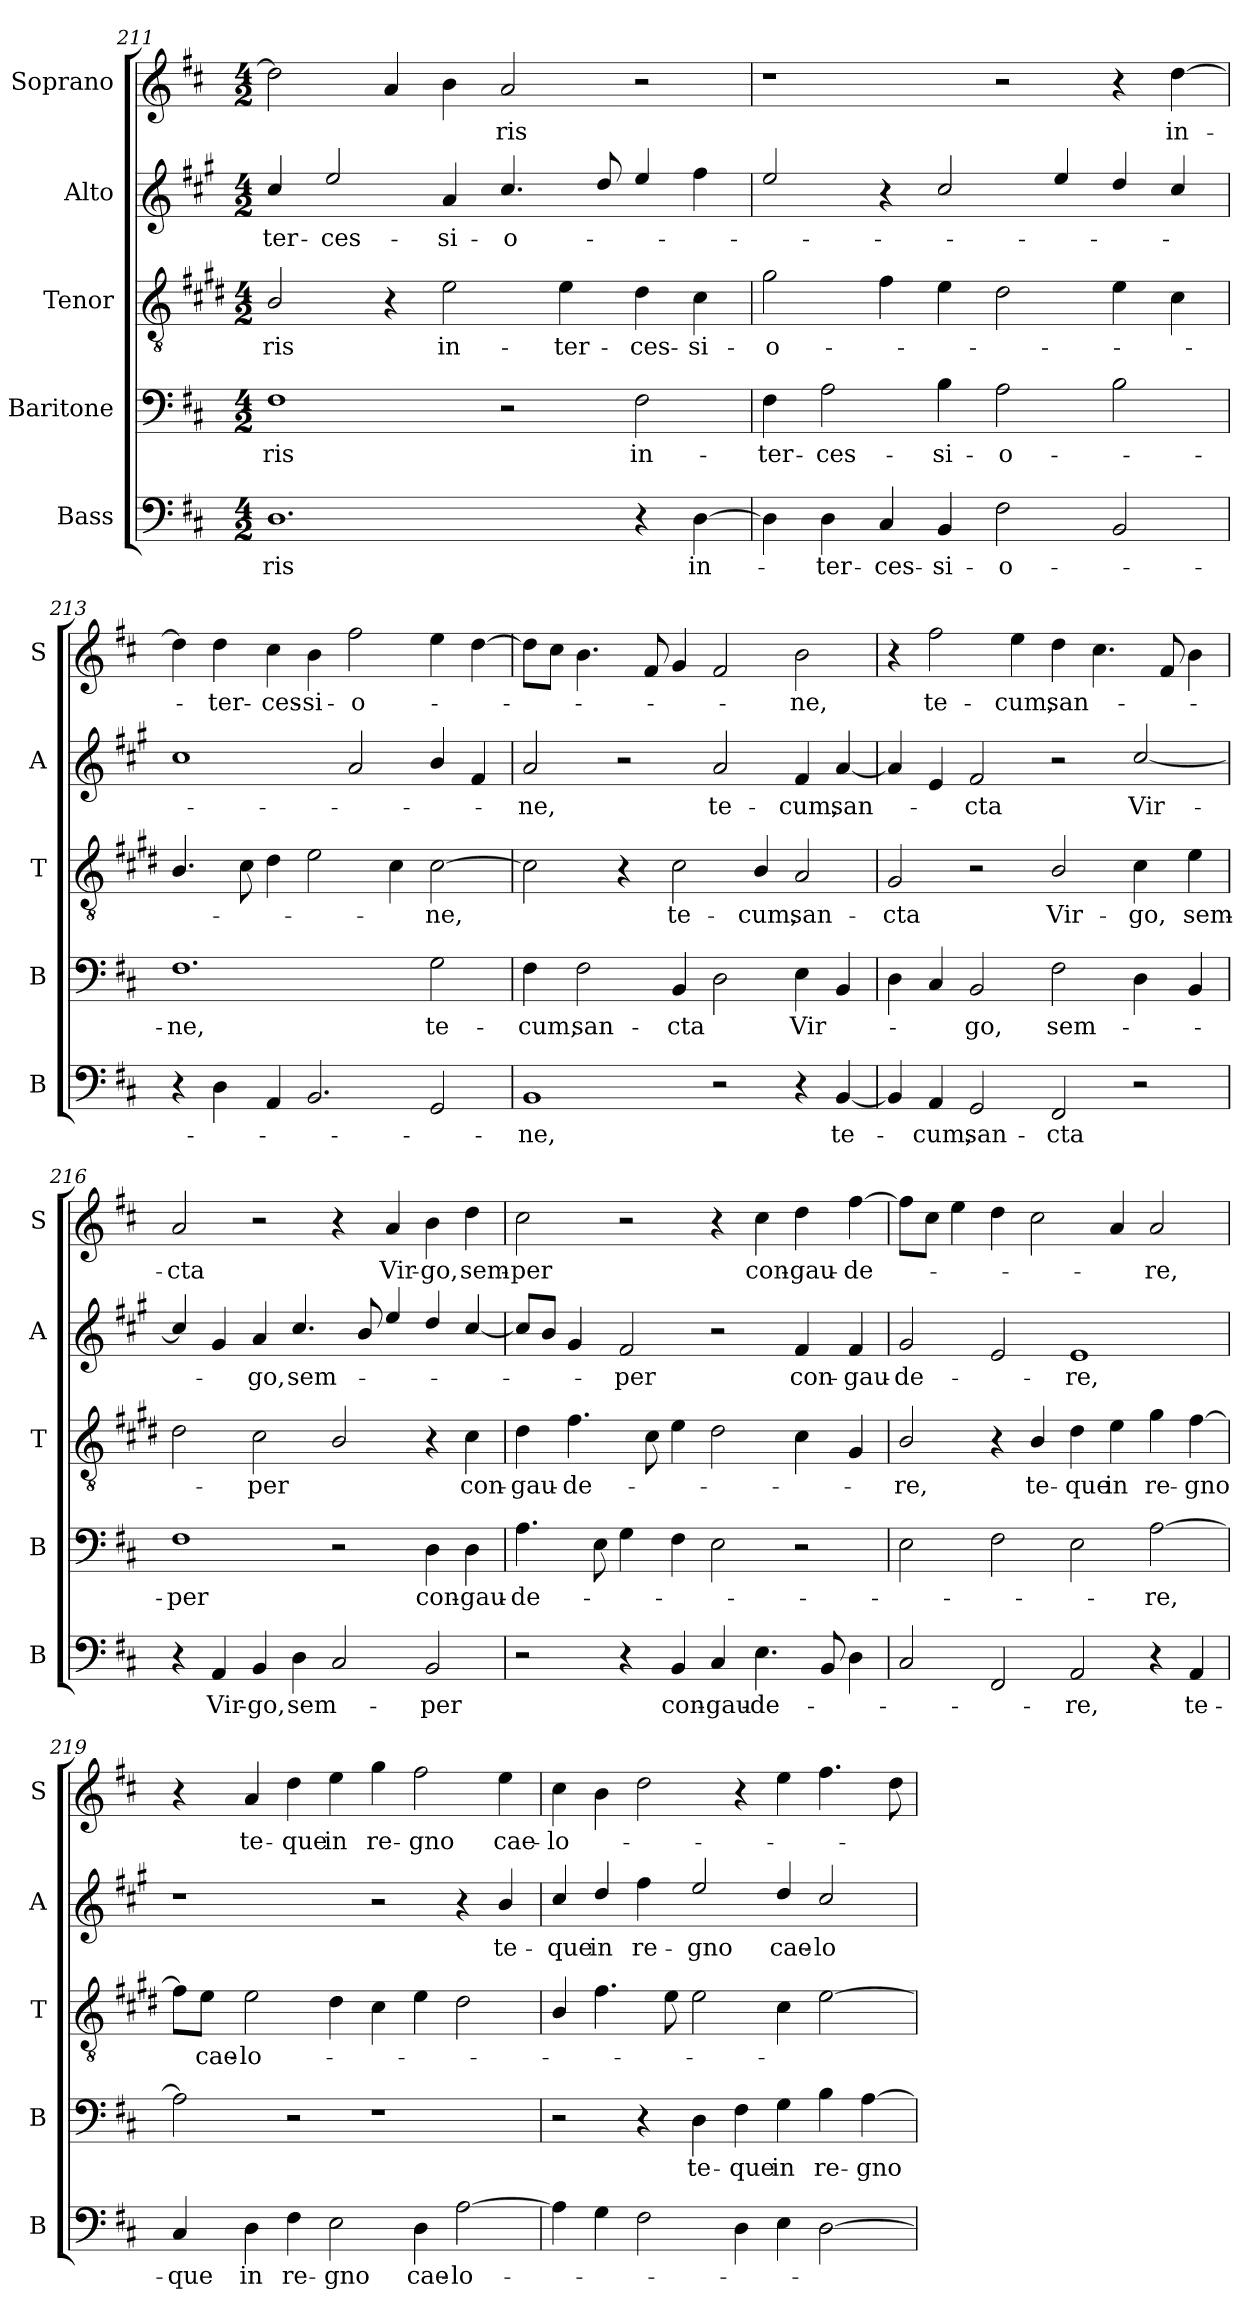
**kern	**text	**kern	**text	**kern	**text	**kern	**text	**kern	**text
*part5	*part5	*part4	*part4	*part3	*part3	*part2	*part2	*part1	*part1
*staff5	*staff5	*staff4	*staff4	*staff3	*staff3	*staff2	*staff2	*staff1	*staff1
*I"Bass	*	*I"Baritone	*	*I"Tenor	*	*I"Alto	*	*I"Soprano	*
*I'B	*	*I'B	*	*I'T	*	*I'A	*	*I'S	*
!!LO:PB:g=z
*clefF4	*	*clefF4	*	*clefGv2	*	*clefG2	*	*clefG2	*
*	*	*	*	*ITrd1c2	*	*ITrd4c7	*	*	*
*k[f#c#]	*	*k[f#c#]	*	*k[f#c#]	*	*k[f#c#]	*	*k[f#c#]	*
*D:	*	*D:	*	*D:	*	*D:	*	*D:	*
*M4/2	*	*M4/2	*	*M4/2	*	*M4/2	*	*M4/2	*
=211	=211	=211	=211	=211	=211	=211	=211	=211	=211
!	!LO:LY:b	!	!LO:LY:b	!	!LO:LY:b	!	!LO:LY:b	!	!
1.D	-ris	1F#	-ris	2A/	-ris	4f#/	-ter-	2dd\]	.
!	!	!	!	!	!	!	!LO:LY:b	!	!
.	.	.	.	.	.	2a/	-ces-	.	.
.	.	.	.	4r	.	.	.	4a/	.
!	!	!	!	!	!LO:LY:b	!	!LO:LY:b	!	!
.	.	.	.	2d\	in-	4d/	-si-	4b\	.
!	!	!	!	!	!	!	!LO:LY:b	!	!LO:LY:b
.	.	2r	.	.	.	4.f#/	-o-	2a/	-ris
!	!	!	!	!	!LO:LY:b	!	!	!	!
.	.	.	.	4d\	-ter-	.	.	.	.
.	.	.	.	.	.	8g/	.	.	.
!	!	!	!LO:LY:b	!	!LO:LY:b	!	!	!	!
4r	.	2F#\	in-	4c#\	-ces-	4a/	.	2r	.
!	!LO:LY:b	!	!	!	!LO:LY:b	!	!	!	!
[4D\	in-	.	.	4B\	-si-	4b\	.	.	.
=212	=212	=212	=212	=212	=212	=212	=212	=212	=212
!	!	!	!LO:LY:b	!	!LO:LY:b	!	!	!	!
4D\]	.	4F#\	-ter-	2f#\	-o-	2a/	.	1r	.
!	!LO:LY:b	!	!LO:LY:b	!	!	!	!	!	!
4D\	-ter-	2A\	-ces-	.	.	.	.	.	.
!	!LO:LY:b	!	!	!	!	!	!	!	!
4C#/	-ces-	.	.	4e\	.	4r	.	.	.
!	!LO:LY:b	!	!LO:LY:b	!	!	!	!	!	!
4BB/	-si-	4B\	-si-	4d\	.	2f#/	.	.	.
!	!LO:LY:b	!	!LO:LY:b	!	!	!	!	!	!
2F#\	-o-	2A\	-o-	2c#\	.	.	.	2r	.
.	.	.	.	.	.	4a/	.	.	.
2BB/	.	2B\	.	4d\	.	4g/	.	4r	.
!	!	!	!	!	!	!	!	!	!LO:LY:b
.	.	.	.	4B\	.	4f#/	.	[4dd\	in-
=213	=213	=213	=213	=213	=213	=213	=213	=213	=213
!	!	!	!LO:LY:b	!	!	!	!	!	!
4r	.	1.F#	-ne,	4.A/	.	1f#	.	4dd\]	.
!	!	!	!	!	!	!	!	!	!LO:LY:b
4D\	.	.	.	.	.	.	.	4dd\	-ter-
.	.	.	.	8B\	.	.	.	.	.
!	!	!	!	!	!	!	!	!	!LO:LY:b
4AA/	.	.	.	4c#\	.	.	.	4cc#\	-ces-
!	!	!	!	!	!	!	!	!	!LO:LY:b
2.BB/	.	.	.	2d\	.	.	.	4b\	-si-
!	!	!	!	!	!	!	!	!	!LO:LY:b
.	.	.	.	.	.	2d/	.	2ff#\	-o-
.	.	.	.	4B\	.	.	.	.	.
!	!	!	!LO:LY:b	!	!LO:LY:b	!	!	!	!
2GG/	.	2G\	te-	[2B\	-ne,	4e/	.	4ee\	.
.	.	.	.	.	.	4B/	.	[4dd\	.
!!LO:LB:g=z
=214	=214	=214	=214	=214	=214	=214	=214	=214	=214
!	!LO:LY:b	!	!LO:LY:b	!	!	!	!LO:LY:b	!	!
1BB	-ne,	4F#\	-cum,	2B\]	.	2d/	-ne,	8dd\L]	.
.	.	.	.	.	.	.	.	8cc#\J	.
!	!	!	!LO:LY:b	!	!	!	!	!	!
.	.	2F#\	san-	.	.	.	.	4.b\	.
.	.	.	.	4r	.	2r	.	.	.
.	.	.	.	.	.	.	.	8f#/	.
!	!	!	!LO:LY:b	!	!LO:LY:b	!	!	!	!
.	.	4BB/	-cta	2B\	te-	.	.	4g/	.
!	!	!	!	!	!	!	!LO:LY:b	!	!
2r	.	2D\	.	.	.	2d/	te-	2f#/	.
!	!	!	!	!	!LO:LY:b	!	!	!	!
.	.	.	.	4A/	-cum,	.	.	.	.
!	!	!	!LO:LY:b	!	!LO:LY:b	!	!LO:LY:b	!	!LO:LY:b
4r	.	4E\	Vir-	2G/	san-	4B/	-cum,	2b\	-ne,
!	!LO:LY:b	!	!	!	!	!	!LO:LY:b	!	!
[4BB/	te-	4BB/	.	.	.	[4d/	san-	.	.
=215	=215	=215	=215	=215	=215	=215	=215	=215	=215
!	!	!	!	!	!LO:LY:b	!	!	!	!
4BB/]	.	4D\	.	2F#/	-cta	4d/]	.	4r	.
!	!LO:LY:b	!	!	!	!	!	!	!	!LO:LY:b
4AA/	-cum,	4C#/	.	.	.	4A/	.	2ff#\	te-
!	!LO:LY:b	!	!LO:LY:b	!	!	!	!LO:LY:b	!	!
2GG/	san-	2BB/	-go,	2r	.	2B/	-cta	.	.
!	!	!	!	!	!	!	!	!	!LO:LY:b
.	.	.	.	.	.	.	.	4ee\	-cum,
!	!LO:LY:b	!	!LO:LY:b	!	!LO:LY:b	!	!	!	!LO:LY:b
2FF#/	-cta	2F#\	sem-	2A/	Vir-	2r	.	4dd\	san-
.	.	.	.	.	.	.	.	4.cc#\	.
!	!	!	!	!	!LO:LY:b	!	!LO:LY:b	!	!
2r	.	4D\	.	4B\	-go,	[2f#/	Vir-	.	.
.	.	.	.	.	.	.	.	8f#/	.
!	!	!	!	!	!LO:LY:b	!	!	!	!
.	.	4BB/	.	4d\	sem-	.	.	4b\	.
!!LO:PB:g=z
=216	=216	=216	=216	=216	=216	=216	=216	=216	=216
!	!	!	!LO:LY:b	!	!	!	!	!	!LO:LY:b
4r	.	1F#	-per	2c#\	.	4f#/]	.	2a/	-cta
!	!LO:LY:b	!	!	!	!	!	!	!	!
4AA/	Vir-	.	.	.	.	4c#/	.	.	.
!	!LO:LY:b	!	!	!	!LO:LY:b	!	!LO:LY:b	!	!
4BB/	-go,	.	.	2B\	-per	4d/	-go,	2r	.
!	!LO:LY:b	!	!	!	!	!	!LO:LY:b	!	!
4D\	sem-	.	.	.	.	4.f#/	sem-	.	.
2C#/	.	2r	.	2A/	.	.	.	4r	.
.	.	.	.	.	.	8e/	.	.	.
!	!	!	!	!	!	!	!	!	!LO:LY:b
.	.	.	.	.	.	4a/	.	4a/	Vir-
!	!LO:LY:b	!	!LO:LY:b	!	!	!	!	!	!LO:LY:b
2BB/	-per	4D\	con-	4r	.	4g/	.	4b\	-go,
!	!	!	!LO:LY:b	!	!LO:LY:b	!	!	!	!LO:LY:b
.	.	4D\	-gau-	4B\	con-	[4f#/	.	4dd\	sem-
=217	=217	=217	=217	=217	=217	=217	=217	=217	=217
!	!	!	!LO:LY:b	!	!LO:LY:b	!	!	!	!LO:LY:b
2r	.	4.A\	-de-	4c#\	-gau-	8f#/L]	.	2cc#\	-per
.	.	.	.	.	.	8e/J	.	.	.
!	!	!	!	!	!LO:LY:b	!	!	!	!
.	.	.	.	4.e\	-de-	4c#/	.	.	.
.	.	8E\	.	.	.	.	.	.	.
!	!	!	!	!	!	!	!LO:LY:b	!	!
4r	.	4G\	.	.	.	2B/	-per	2r	.
.	.	.	.	8B\	.	.	.	.	.
!	!LO:LY:b	!	!	!	!	!	!	!	!
4BB/	con-	4F#\	.	4d\	.	.	.	.	.
!	!LO:LY:b	!	!	!	!	!	!	!	!
4C#/	-gau-	2E\	.	2c#\	.	2r	.	4r	.
!	!LO:LY:b	!	!	!	!	!	!	!	!LO:LY:b
4.E\	-de-	.	.	.	.	.	.	4cc#\	con-
!	!	!	!	!	!	!	!LO:LY:b	!	!LO:LY:b
.	.	2r	.	4B\	.	4B/	con-	4dd\	-gau-
8BB/	.	.	.	.	.	.	.	.	.
!	!	!	!	!	!	!	!LO:LY:b	!	!LO:LY:b
4D\	.	.	.	4F#/	.	4B/	-gau-	[4ff#\	-de-
=218	=218	=218	=218	=218	=218	=218	=218	=218	=218
!	!	!	!	!	!LO:LY:b	!	!LO:LY:b	!	!
2C#/	.	2E\	.	2A/	-re,	2c#/	-de-	8ff#\L]	.
.	.	.	.	.	.	.	.	8cc#\J	.
.	.	.	.	.	.	.	.	4ee\	.
2FF#/	.	2F#\	.	4r	.	2A/	.	4dd\	.
!	!	!	!	!	!LO:LY:b	!	!	!	!
.	.	.	.	4A/	te-	.	.	2cc#\	.
!	!LO:LY:b	!	!	!	!LO:LY:b	!	!LO:LY:b	!	!
2AA/	-re,	2E\	.	4c#\	-que	1A	-re,	.	.
!	!	!	!	!	!LO:LY:b	!	!	!	!
.	.	.	.	4d\	in	.	.	4a/	.
!	!	!	!LO:LY:b	!	!LO:LY:b	!	!	!	!LO:LY:b
4r	.	[2A\	-re,	4f#\	re-	.	.	2a/	-re,
!	!LO:LY:b	!	!	!	!LO:LY:b	!	!	!	!
4AA/	te-	.	.	[4e\	-gno	.	.	.	.
!!LO:LB:g=z
=219	=219	=219	=219	=219	=219	=219	=219	=219	=219
!	!LO:LY:b	!	!	!	!	!	!	!	!
4C#/	-que	2A\]	.	8e\L]	.	1r	.	4r	.
!	!	!	!	!	!LO:LY:b	!	!	!	!
.	.	.	.	8d\J	cae-	.	.	.	.
!	!LO:LY:b	!	!	!	!LO:LY:b	!	!	!	!LO:LY:b
4D\	in	.	.	2d\	-lo-	.	.	4a/	te-
!	!LO:LY:b	!	!	!	!	!	!	!	!LO:LY:b
4F#\	re-	2r	.	.	.	.	.	4dd\	-que
!	!LO:LY:b	!	!	!	!	!	!	!	!LO:LY:b
2E\	-gno	.	.	4c#\	.	.	.	4ee\	in
!	!	!	!	!	!	!	!	!	!LO:LY:b
.	.	1r	.	4B\	.	2r	.	4gg\	re-
!	!LO:LY:b	!	!	!	!	!	!	!	!LO:LY:b
4D\	cae-	.	.	4d\	.	.	.	2ff#\	-gno
!	!LO:LY:b	!	!	!	!	!	!	!	!
[2A\	-lo-	.	.	2c#\	.	4r	.	.	.
!	!	!	!	!	!	!	!LO:LY:b	!	!LO:LY:b
.	.	.	.	.	.	4e/	te-	4ee\	cae-
=220	=220	=220	=220	=220	=220	=220	=220	=220	=220
!	!	!	!	!	!	!	!LO:LY:b	!	!LO:LY:b
4A\]	.	2r	.	4A/	.	4f#/	-que	4cc#\	-lo-
!	!	!	!	!	!	!	!LO:LY:b	!	!
4G\	.	.	.	4.e\	.	4g/	in	4b\	.
!	!	!	!	!	!	!	!LO:LY:b	!	!
2F#\	.	4r	.	.	.	4b\	re-	2dd\	.
.	.	.	.	8d\	.	.	.	.	.
!	!	!	!LO:LY:b	!	!	!	!LO:LY:b	!	!
.	.	4D\	te-	2d\	.	2a/	-gno	.	.
!	!	!	!LO:LY:b	!	!	!	!	!	!
4D\	.	4F#\	-que	.	.	.	.	4r	.
!	!	!	!LO:LY:b	!	!	!	!LO:LY:b	!	!
4E\	.	4G\	in	4B\	.	4g/	cae-	4ee\	.
!	!	!	!LO:LY:b	!	!	!	!LO:LY:b	!	!
[2D\	.	4B\	re-	[2d\	.	2f#/	-lo-	4.ff#\	.
!	!	!	!LO:LY:b	!	!	!	!	!	!
.	.	[4A\	-gno	.	.	.	.	.	.
.	.	.	.	.	.	.	.	8dd\	.
=	=	=	=	=	=	=	=	=	=
*-	*-	*-	*-	*-	*-	*-	*-	*-	*-
